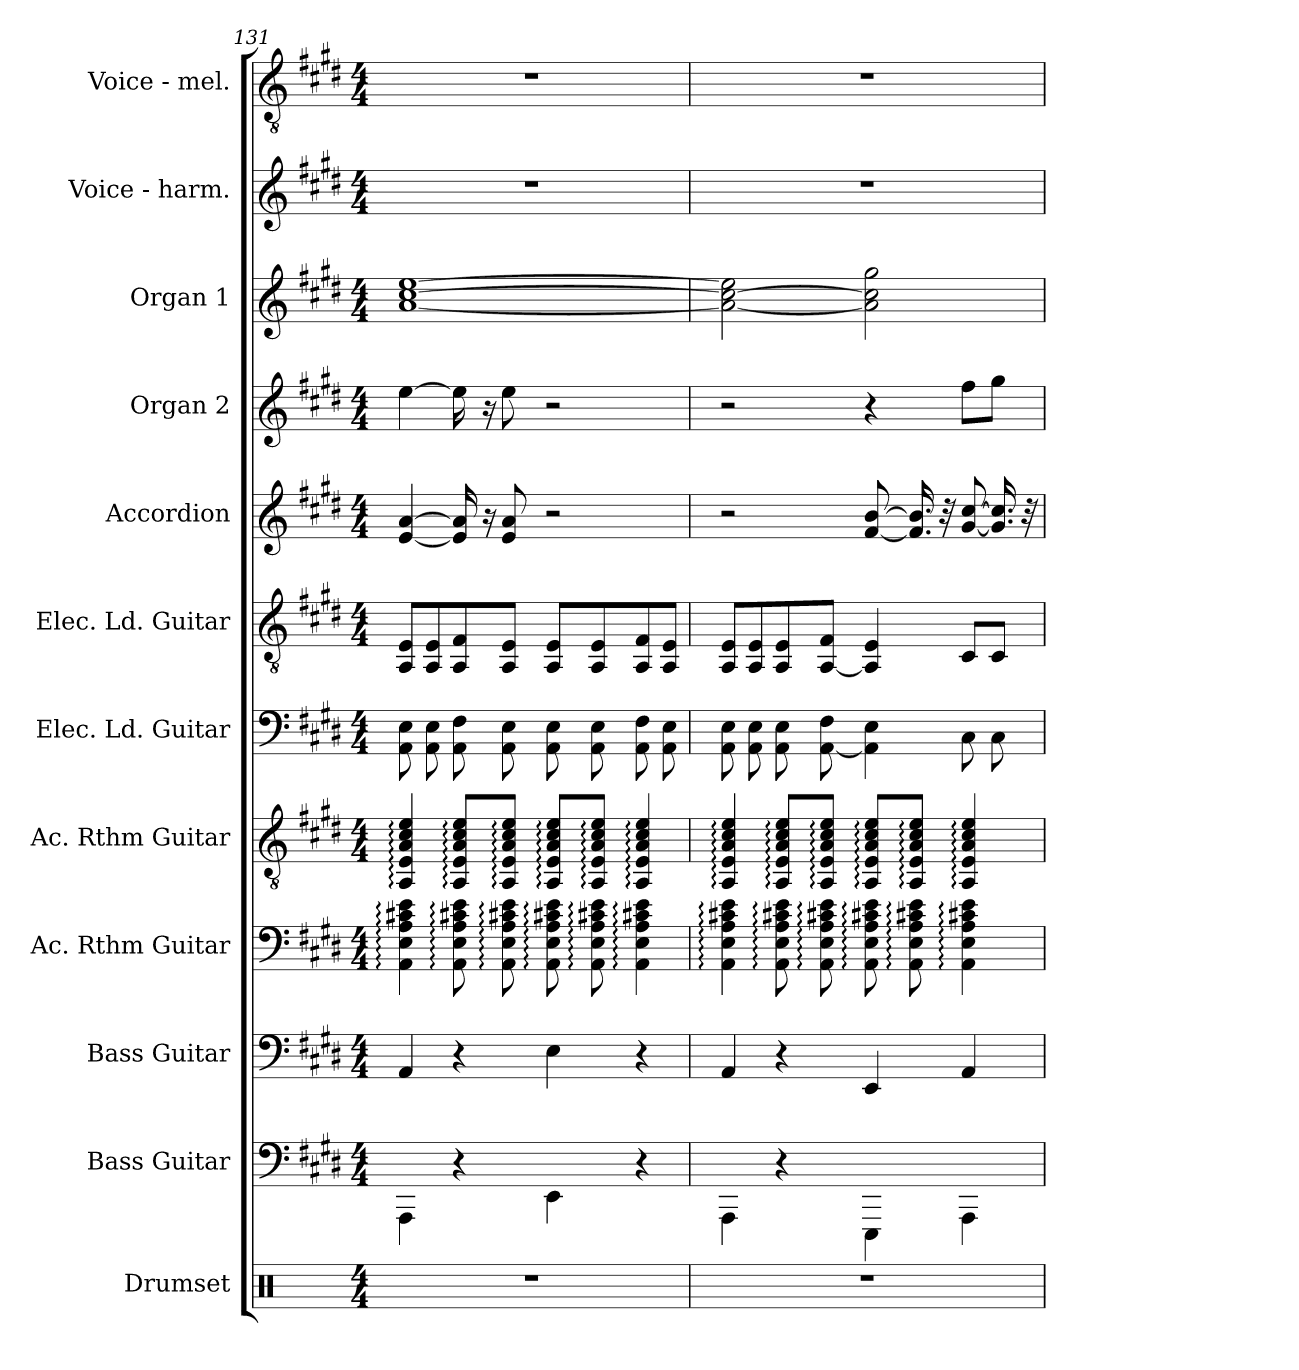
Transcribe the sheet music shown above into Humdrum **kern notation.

**kern	**kern	**kern	**kern	**kern	**kern	**kern	**kern	**kern	**kern	**kern	**kern
*part12	*part11	*part10	*part9	*part8	*part7	*part6	*part5	*part4	*part3	*part2	*part1
*staff12	*staff11	*staff10	*staff9	*staff8	*staff7	*staff6	*staff5	*staff4	*staff3	*staff2	*staff1
*I"Drumset	*I"Bass Guitar	*I"Bass Guitar	*I"Ac. Rthm Guitar	*I"Ac. Rthm Guitar	*I"Elec. Ld. Guitar	*I"Elec. Ld. Guitar	*I"Accordion	*I"Organ 2	*I"Organ 1	*I"Voice - harm.	*I"Voice - mel.
*I'Drums	*I'Bass	*I'Bass	*I'R. Guit.	*I'R. Guit.	*I'Ld. Guit.	*I'Ld. Guit.	*I'Acc.	*I'Org. 2	*I'Org. 1	*I'Harm.	*I'Mel.
*clefX	*	*clefF4	*	*clefGv2	*	*clefGv2	*clefG2	*clefG2	*clefG2	*clefG2	*clefGv2
*	*ITrd7c12	*ITrd7c12	*	*	*	*	*	*	*	*	*
*k[]	*k[f#c#g#d#]	*k[f#c#g#d#]	*k[f#c#g#d#]	*k[f#c#g#d#]	*k[f#c#g#d#]	*k[f#c#g#d#]	*k[f#c#g#d#]	*k[f#c#g#d#]	*k[f#c#g#d#]	*k[f#c#g#d#]	*k[f#c#g#d#]
*M4/4	*M4/4	*M4/4	*M4/4	*M4/4	*M4/4	*M4/4	*M4/4	*M4/4	*M4/4	*M4/4	*M4/4
=131	=131	=131	=131	=131	=131	=131	=131	=131	=131	=131	=131
1r	4AAAA\	4AAA/	4AA\: 4E\: 4A\: 4c#X\: 4e\:	4AA/: 4E/: 4A/: 4c#/: 4e/:	8AA\ 8E\	8AA/ 8E/L	[4e/ [4a/	[4ee\	[1a [1cc# [1ee	1r	1r
.	.	.	.	.	8AA\ 8E\	8AA/ 8E/	.	.	.	.	.
.	4r	4r	8AA\: 8E\: 8A\: 8c#X\: 8e\:	8AA/: 8E/: 8A/: 8c#/: 8e/:L	8AA\ 8F#\	8AA/ 8F#/	16e/] 16a/]	16ee\]	.	.	.
.	.	.	.	.	.	.	16r	16r	.	.	.
.	.	.	8AA\: 8E\: 8A\: 8c#X\: 8e\:	8AA/: 8E/: 8A/: 8c#/: 8e/:J	8AA\ 8E\	8AA/ 8E/J	8e/ 8a/	8ee\	.	.	.
.	4EEE\	4EE\	8AA\: 8E\: 8A\: 8c#X\: 8e\:	8AA/: 8E/: 8A/: 8c#/: 8e/:L	8AA\ 8E\	8AA/ 8E/L	2r	2r	.	.	.
.	.	.	8AA\: 8E\: 8A\: 8c#X\: 8e\:	8AA/: 8E/: 8A/: 8c#/: 8e/:J	8AA\ 8E\	8AA/ 8E/	.	.	.	.	.
.	4r	4r	4AA\: 4E\: 4A\: 4c#X\: 4e\:	4AA/: 4E/: 4A/: 4c#/: 4e/:	8AA\ 8F#\	8AA/ 8F#/	.	.	.	.	.
.	.	.	.	.	8AA\ 8E\	8AA/ 8E/J	.	.	.	.	.
!!LO:PB:g=z
=132	=132	=132	=132	=132	=132	=132	=132	=132	=132	=132	=132
1r	4AAAA\	4AAA/	4AA\: 4E\: 4A\: 4c#X\: 4e\:	4AA/: 4E/: 4A/: 4c#/: 4e/:	8AA\ 8E\	8AA/ 8E/L	2r	2r	2a\_ 2cc#\_ 2ee\]	1r	1r
.	.	.	.	.	8AA\ 8E\	8AA/ 8E/	.	.	.	.	.
.	4r	4r	8AA\: 8E\: 8A\: 8c#X\: 8e\:	8AA/: 8E/: 8A/: 8c#/: 8e/:L	8AA\ 8E\	8AA/ 8E/	.	.	.	.	.
.	.	.	8AA\: 8E\: 8A\: 8c#X\: 8e\:	8AA/: 8E/: 8A/: 8c#/: 8e/:J	[8AA\ 8F#\	[8AA/ 8F#/J	.	.	.	.	.
.	4EEEE\	4EEE/	8AA\: 8E\: 8A\: 8c#X\: 8e\:	8AA/: 8E/: 8A/: 8c#/: 8e/:L	4AA\] 4E\	4AA/] 4E/	[8f#/ [8b/	4r	2a\] 2cc#\] 2gg#\	.	.
.	.	.	8AA\: 8E\: 8A\: 8c#X\: 8e\:	8AA/: 8E/: 8A/: 8c#/: 8e/:J	.	.	16.f#/] 16.b/]	.	.	.	.
.	.	.	.	.	.	.	32r	.	.	.	.
.	4AAAA\	4AAA/	4AA\: 4E\: 4A\: 4c#X\: 4e\:	4AA/: 4E/: 4A/: 4c#/: 4e/:	8C#\	8C#/L	[8g#/ [8cc#/	8ff#\L	.	.	.
.	.	.	.	.	8C#\	8C#/J	16.g#/] 16.cc#/]	8gg#\J	.	.	.
.	.	.	.	.	.	.	32r	.	.	.	.
=	=	=	=	=	=	=	=	=	=	=	=
*-	*-	*-	*-	*-	*-	*-	*-	*-	*-	*-	*-
